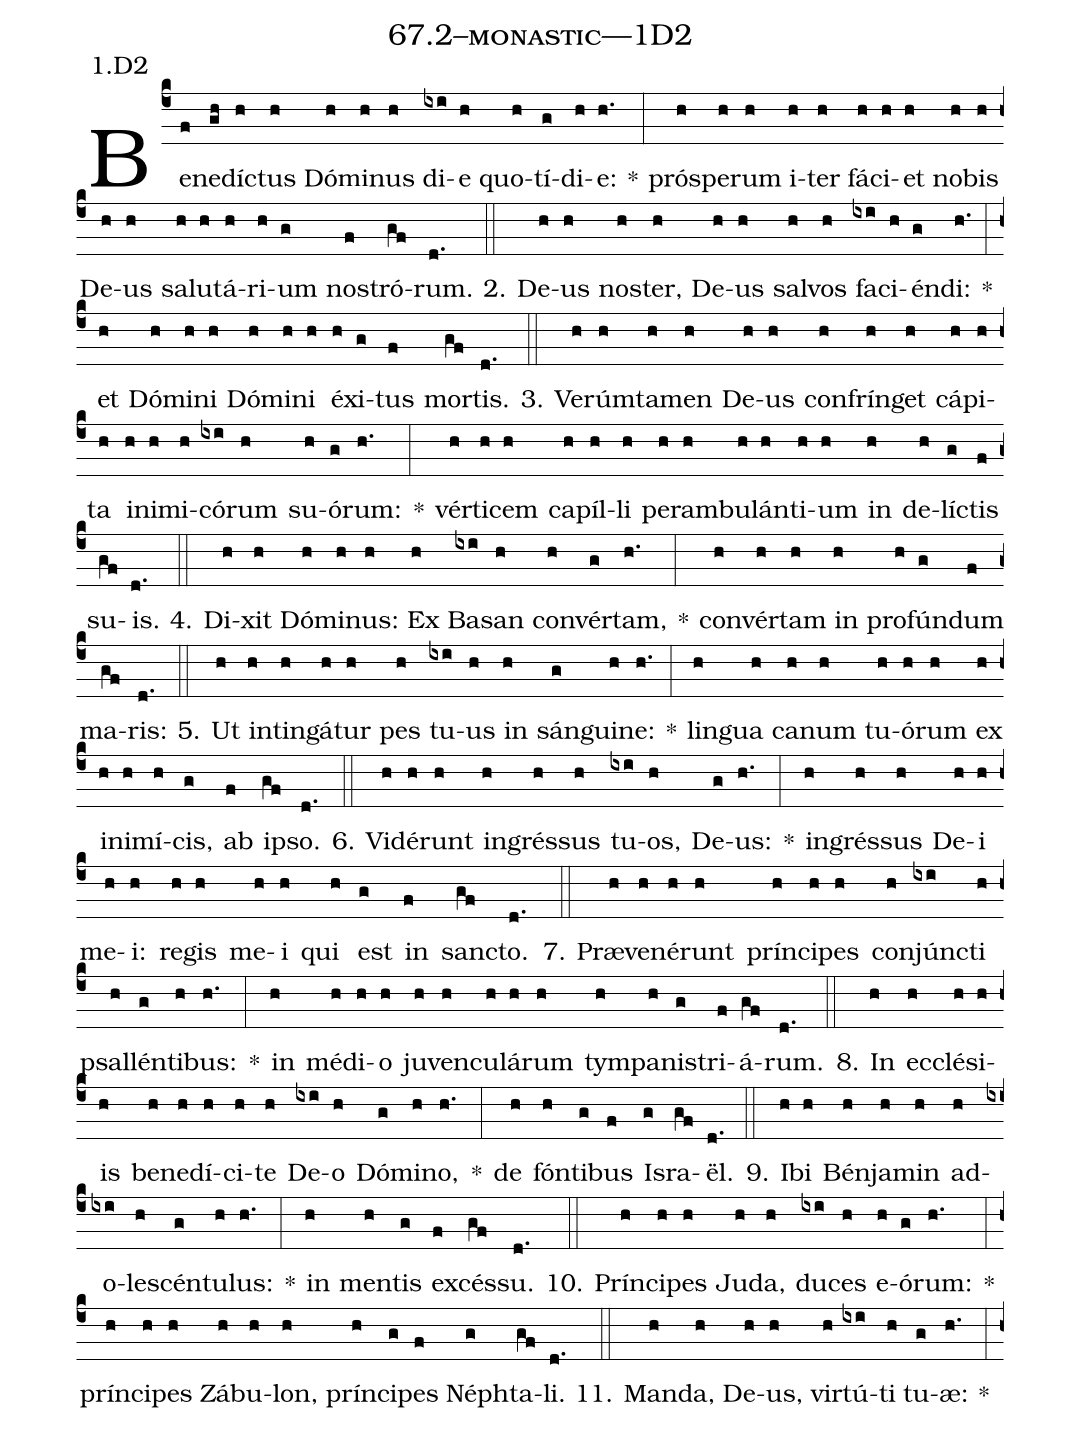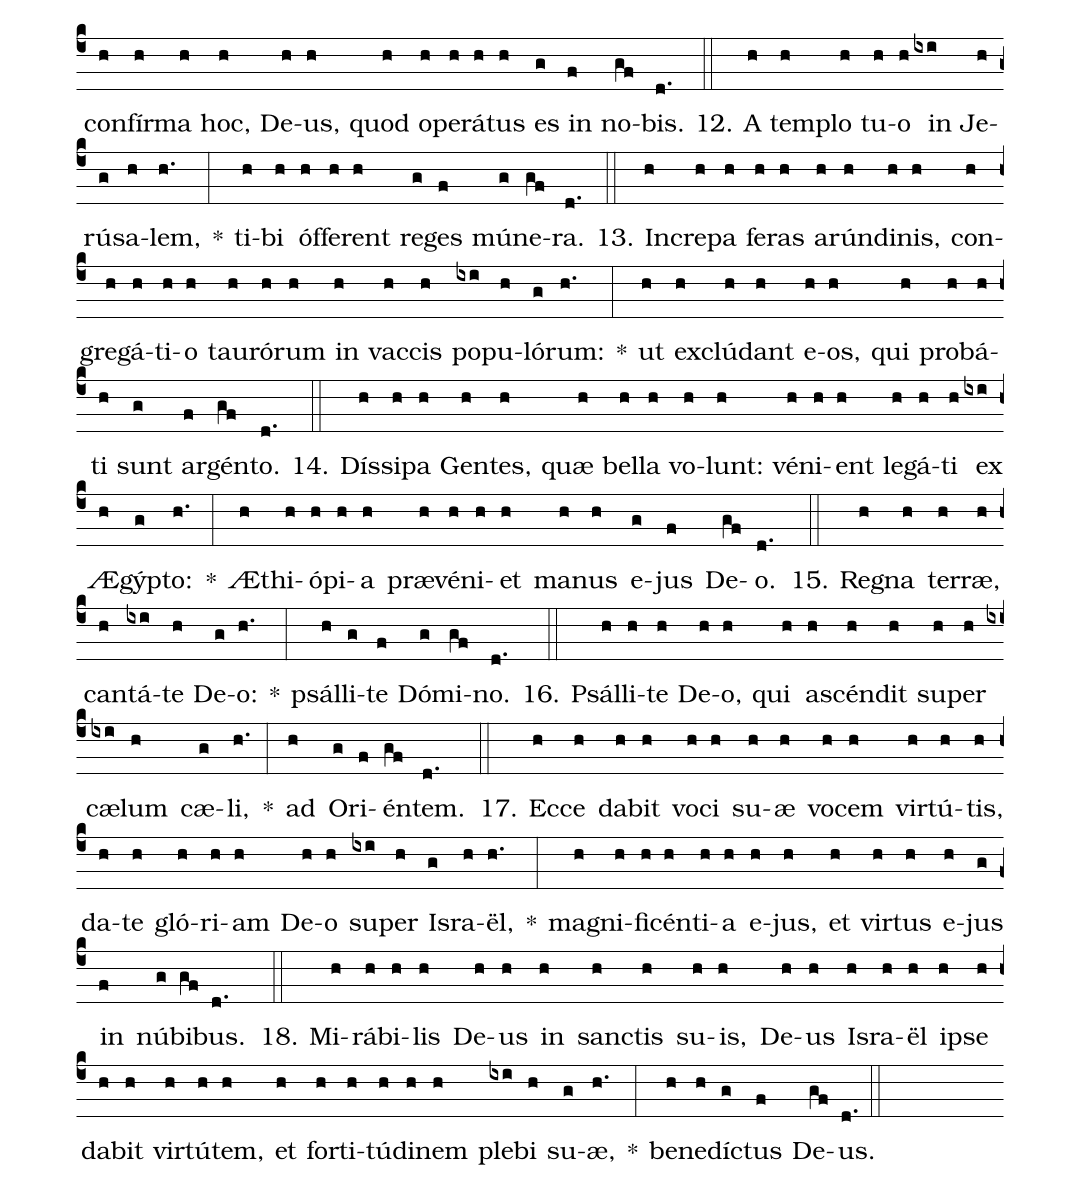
name: 67.2--monastic---1D2;
annotation: 1.D2;
%%
(c4)Be(f)ne(gh)díc(h)tus(h) Dó(h)mi(h)nus(h) di(ixi)e(h) quo(h)tí(g)di(h)e:(h.) *(:) pró(h)spe(h)rum(h) i(h)ter(h) fá(h)ci(h)et(h) no(h)bis(h) De(h)us(h) sa(h)lu(h)tá(h)ri(h)um(g) nos(f)tró(gf)rum.(d.) (::)
2. De(h)us(h) nos(h)ter,(h) De(h)us(h) sal(h)vos(h) fa(ixi)ci(h)én(g)di:(h.) *(:) et(h) Dó(h)mi(h)ni(h) Dó(h)mi(h)ni(h) éx(h)i(g)tus(f) mor(gf)tis.(d.) (::)
3. Ve(h)rúm(h)ta(h)men(h) De(h)us(h) con(h)frín(h)get(h) cá(h)pi(h)ta(h) in(h)i(h)mi(h)có(ixi)rum(h) su(h)ó(g)rum:(h.) *(:) vér(h)ti(h)cem(h) ca(h)píl(h)li(h) per(h)am(h)bu(h)lán(h)ti(h)um(h) in(h) de(h)líc(g)tis(f) su(gf)is.(d.) (::)
4. Di(h)xit(h) Dó(h)mi(h)nus:(h) Ex(h) Ba(ixi)san(h) con(h)vér(g)tam,(h.) *(:) con(h)vér(h)tam(h) in(h) pro(h)fún(g)dum(f) ma(gf)ris:(d.) (::)
5. Ut(h) in(h)tin(h)gá(h)tur(h) pes(h) tu(ixi)us(h) in(h) sán(g)gui(h)ne:(h.) *(:) lin(h)gua(h) ca(h)num(h) tu(h)ó(h)rum(h) ex(h) in(h)i(h)mí(h)cis,(g) ab(f) ip(gf)so.(d.) (::)
6. Vi(h)dé(h)runt(h) in(h)grés(h)sus(h) tu(ixi)os,(h) De(g)us:(h.) *(:) in(h)grés(h)sus(h) De(h)i(h) me(h)i:(h) re(h)gis(h) me(h)i(h) qui(h) est(g) in(f) sanc(gf)to.(d.) (::)
7. Præ(h)ve(h)né(h)runt(h) prín(h)ci(h)pes(h) con(h)júnc(ixi)ti(h) psal(h)lén(g)ti(h)bus:(h.) *(:) in(h) mé(h)di(h)o(h) ju(h)ven(h)cu(h)lá(h)rum(h) tym(h)pa(h)nis(g)tri(f)á(gf)rum.(d.) (::)
8. In(h) ec(h)clé(h)si(h)is(h) be(h)ne(h)dí(h)ci(h)te(h) De(ixi)o(h) Dó(g)mi(h)no,(h.) *(:) de(h) fón(h)ti(g)bus(f) Is(g)ra(gf)ël.(d.) (::)
9. I(h)bi(h) Bén(h)ja(h)min(h) ad(h)o(ixi)le(h)scén(g)tu(h)lus:(h.) *(:) in(h) men(h)tis(g) ex(f)cés(gf)su.(d.) (::)
10. Prín(h)ci(h)pes(h) Ju(h)da,(h) du(ixi)ces(h) e(h)ó(g)rum:(h.) *(:) prín(h)ci(h)pes(h) Zá(h)bu(h)lon,(h) prín(h)ci(g)pes(f) Néph(g)ta(gf)li.(d.) (::)
11. Man(h)da,(h) De(h)us,(h) vir(h)tú(ixi)ti(h) tu(g)æ:(h.) *(:) con(h)fír(h)ma(h) hoc,(h) De(h)us,(h) quod(h) o(h)pe(h)rá(h)tus(h) es(g) in(f) no(gf)bis.(d.) (::)
12. A(h) tem(h)plo(h) tu(h)o(h) in(ixi) Je(h)rú(g)sa(h)lem,(h.) *(:) ti(h)bi(h) óf(h)fe(h)rent(h) re(g)ges(f) mú(g)ne(gf)ra.(d.) (::)
13. In(h)cre(h)pa(h) fe(h)ras(h) a(h)rún(h)di(h)nis,(h) con(h)gre(h)gá(h)ti(h)o(h) tau(h)ró(h)rum(h) in(h) vac(h)cis(h) po(ixi)pu(h)ló(g)rum:(h.) *(:) ut(h) ex(h)clú(h)dant(h) e(h)os,(h) qui(h) pro(h)bá(h)ti(h) sunt(g) ar(f)gén(gf)to.(d.) (::)
14. Dís(h)si(h)pa(h) Gen(h)tes,(h) quæ(h) bel(h)la(h) vo(h)lunt:(h) vé(h)ni(h)ent(h) le(h)gá(h)ti(h) ex(ixi) Æ(h)gýp(g)to:(h.) *(:) Æ(h)thi(h)ó(h)pi(h)a(h) præ(h)vé(h)ni(h)et(h) ma(h)nus(h) e(g)jus(f) De(gf)o.(d.) (::)
15. Re(h)gna(h) ter(h)ræ,(h) can(h)tá(ixi)te(h) De(g)o:(h.) *(:) psál(h)li(g)te(f) Dó(g)mi(gf)no.(d.) (::)
16. Psál(h)li(h)te(h) De(h)o,(h) qui(h) a(h)scén(h)dit(h) su(h)per(h) cæ(ixi)lum(h) cæ(g)li,(h.) *(:) ad(h) O(g)ri(f)én(gf)tem.(d.) (::)
17. Ec(h)ce(h) da(h)bit(h) vo(h)ci(h) su(h)æ(h) vo(h)cem(h) vir(h)tú(h)tis,(h) da(h)te(h) gló(h)ri(h)am(h) De(h)o(h) su(ixi)per(h) Is(g)ra(h)ël,(h.) *(:) ma(h)gni(h)fi(h)cén(h)ti(h)a(h) e(h)jus,(h) et(h) vir(h)tus(h) e(h)jus(g) in(f) nú(g)bi(gf)bus.(d.) (::)
18. Mi(h)rá(h)bi(h)lis(h) De(h)us(h) in(h) sanc(h)tis(h) su(h)is,(h) De(h)us(h) Is(h)ra(h)ël(h) ip(h)se(h) da(h)bit(h) vir(h)tú(h)tem,(h) et(h) for(h)ti(h)tú(h)di(h)nem(h) ple(ixi)bi(h) su(g)æ,(h.) *(:) be(h)ne(h)díc(g)tus(f) De(gf)us.(d.) (::)
